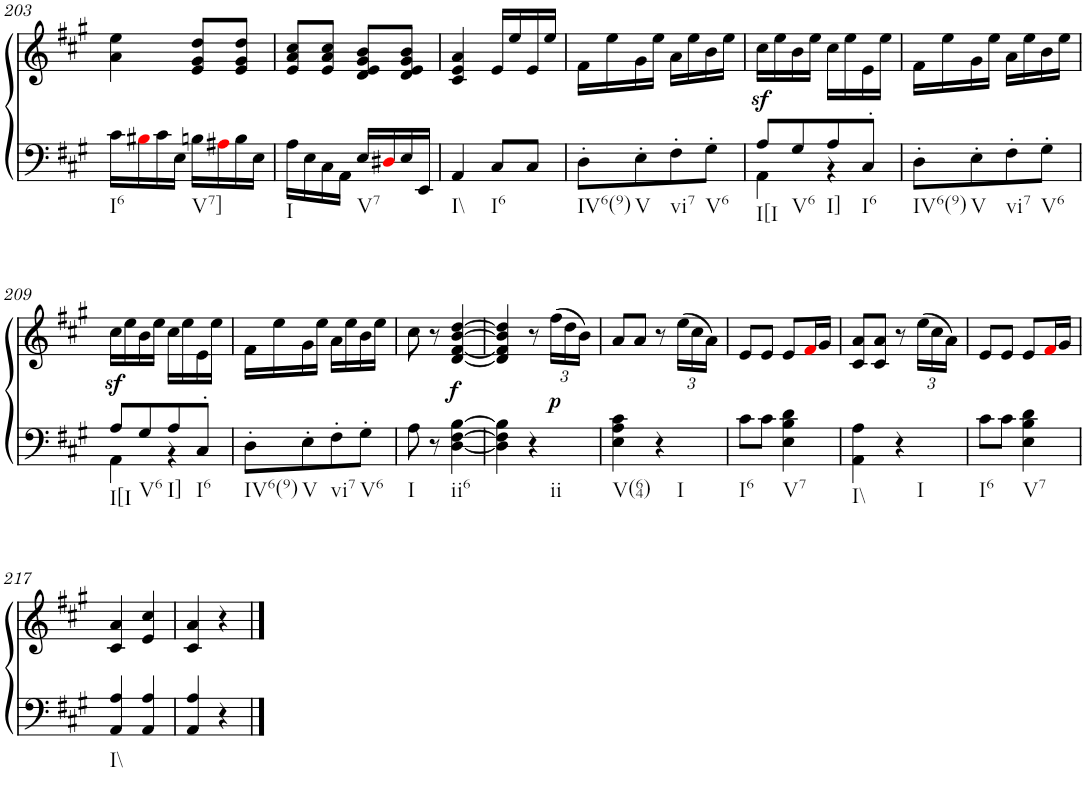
**kern	**kern	**dynam
*part1	*part1	*part1
*staff2	*staff1	*staff1/2
*I"Piano	*	*
*I'Pno.	*	*
!!LO:PB:g=z
*clefG2	*clefG2	*
*k[f#c#g#]	*k[f#c#g#]	*
*A:	*A:	*
*M2/4	*M2/4	*
=203	=203	=203
!LO:TX:b:t=I6	!	!
16c#\LL	4a\ 4ee\	.
16B#Xi\	.	.
16c#\	.	.
16E\JJ	.	.
!LO:TX:b:t=V7]	!	!
16Bn\LL	8e/ 8g#/ 8dd/L	.
16A#Xi\	.	.
16B\	8e/ 8g#/ 8dd/J	.
16E\JJ	.	.
=204	=204	=204
!LO:TX:b:t=I	!	!
16A\LL	8e/ 8a/ 8cc#/L	.
16E\	.	.
16C#\	8e/ 8a/ 8cc#/J	.
16AA\JJ	.	.
!LO:TX:b:t=V7	!	!
16E/LL	8d/ 8e/ 8g#/ 8b/L	.
16D#Xi/	.	.
16E/	8d/ 8e/ 8g#/ 8b/J	.
16EE/JJ	.	.
=205	=205	=205
!LO:TX:b:t=I\\	!	!
4AA/	4c#/ 4e/ 4a/	.
!LO:TX:b:t=I6	!	!
8C#/L	16e/LL	.
.	16ee/	.
8C#/J	16e/	.
.	16ee/JJ	.
=206	=206	=206
!LO:TX:b:t=IV6(9)	!	!
8D'\L	16f#\LL	.
.	16ee\	.
!LO:TX:b:t=V	!	!
8E'\	16g#\	.
.	16ee\JJ	.
!LO:TX:b:t=vi7	!	!
8F#'\	16a\LL	.
.	16ee\	.
!LO:TX:b:t=V6	!	!
8G#'\J	16b\	.
.	16ee\JJ	.
=207	=207	=207
*^	*	*
!LO:TX:b:t=I[I	!	!	!
8A/L	4AA\	16cc#z<\LL	.
.	.	16ee\	.
!LO:TX:b:t=V6	!	!	!
8G#/	.	16b\	.
.	.	16ee\JJ	.
!LO:TX:b:t=I]	!	!	!
8A/	4r	16cc#\LL	.
.	.	16ee\	.
!LO:TX:b:t=I6	!	!	!
8C#'/J	.	16e\	.
.	.	16ee\JJ	.
*v	*v	*	*
=208	=208	=208
!LO:TX:b:t=IV6(9)	!	!
8D'\L	16f#\LL	.
.	16ee\	.
!LO:TX:b:t=V	!	!
8E'\	16g#\	.
.	16ee\JJ	.
!LO:TX:b:t=vi7	!	!
8F#'\	16a\LL	.
.	16ee\	.
!LO:TX:b:t=V6	!	!
8G#'\J	16b\	.
.	16ee\JJ	.
!!LO:LB:g=z
=209	=209	=209
*^	*	*
!LO:TX:b:t=I[I	!	!	!
8A/L	4AA\	16cc#z<\LL	.
.	.	16ee\	.
!LO:TX:b:t=V6	!	!	!
8G#/	.	16b\	.
.	.	16ee\JJ	.
!LO:TX:b:t=I]	!	!	!
8A/	4r	16cc#\LL	.
.	.	16ee\	.
!LO:TX:b:t=I6	!	!	!
8C#'/J	.	16e\	.
.	.	16ee\JJ	.
*v	*v	*	*
=210	=210	=210
!LO:TX:b:t=IV6(9)	!	!
8D'\L	16f#\LL	.
.	16ee\	.
!LO:TX:b:t=V	!	!
8E'\	16g#\	.
.	16ee\JJ	.
!LO:TX:b:t=vi7	!	!
8F#'\	16a\LL	.
.	16ee\	.
!LO:TX:b:t=V6	!	!
8G#'\J	16b\	.
.	16ee\JJ	.
=211	=211	=211
!LO:TX:b:t=I	!	!
8A\	8cc#\	.
8r	8r	.
!LO:TX:b:t=ii6	!	!
!	!	!LO:DY:b
[<4D\ [>4F#\ [>4B\	[<4d/ [<4f#/ [>4b/ [>4dd/	f
=212	=212	=212
4D\] 4F#\] 4B\]	4d/] 4f#/] 4b/] 4dd/]	.
!LO:TX:b:t=ii	!	!
4r	8r	.
*	*Xbrackettup	*
!	!	!LO:DY:b
.	(24ff#\LL	p
.	24dd\	.
.	24b\JJ)	.
=213	=213	=213
!LO:TX:b:t=V(64)	!	!
4E\ 4A\ 4c#\	8a/L	.
.	8a/J	.
!LO:TX:b:t=I	!	!
4r	8r	.
.	(24ee\LL	.
.	24cc#\	.
.	24a\JJ)	.
=214	=214	=214
!LO:TX:b:t=I6	!	!
8c#\L	8e/L	.
8c#\J	8e/J	.
!LO:TX:b:t=V7	!	!
4E\ 4B\ 4d\	8e/L	.
.	16f#i/L	.
.	16g#/JJ	.
=215	=215	=215
!LO:TX:b:t=I\\	!	!
4AA\ 4A\	8c#/ 8a/L	.
.	8c#/ 8a/J	.
!LO:TX:b:t=I	!	!
4r	8r	.
.	(24ee\LL	.
.	24cc#\	.
.	24a\JJ)	.
=216	=216	=216
!LO:TX:b:t=I6	!	!
8c#\L	8e/L	.
8c#\J	8e/J	.
!LO:TX:b:t=V7	!	!
4E\ 4B\ 4d\	8e/L	.
.	16f#i/L	.
.	16g#/JJ	.
!!LO:LB:g=z
=217	=217	=217
!LO:TX:b:t=I\\	!	!
4AA/ 4A/	4c#/ 4a/	.
4AA/ 4A/	4e/ 4cc#/	.
=218	=218	=218
4AA/ 4A/	4c#/ 4a/	.
4r	4r	.
==	==	==
*-	*-	*-
